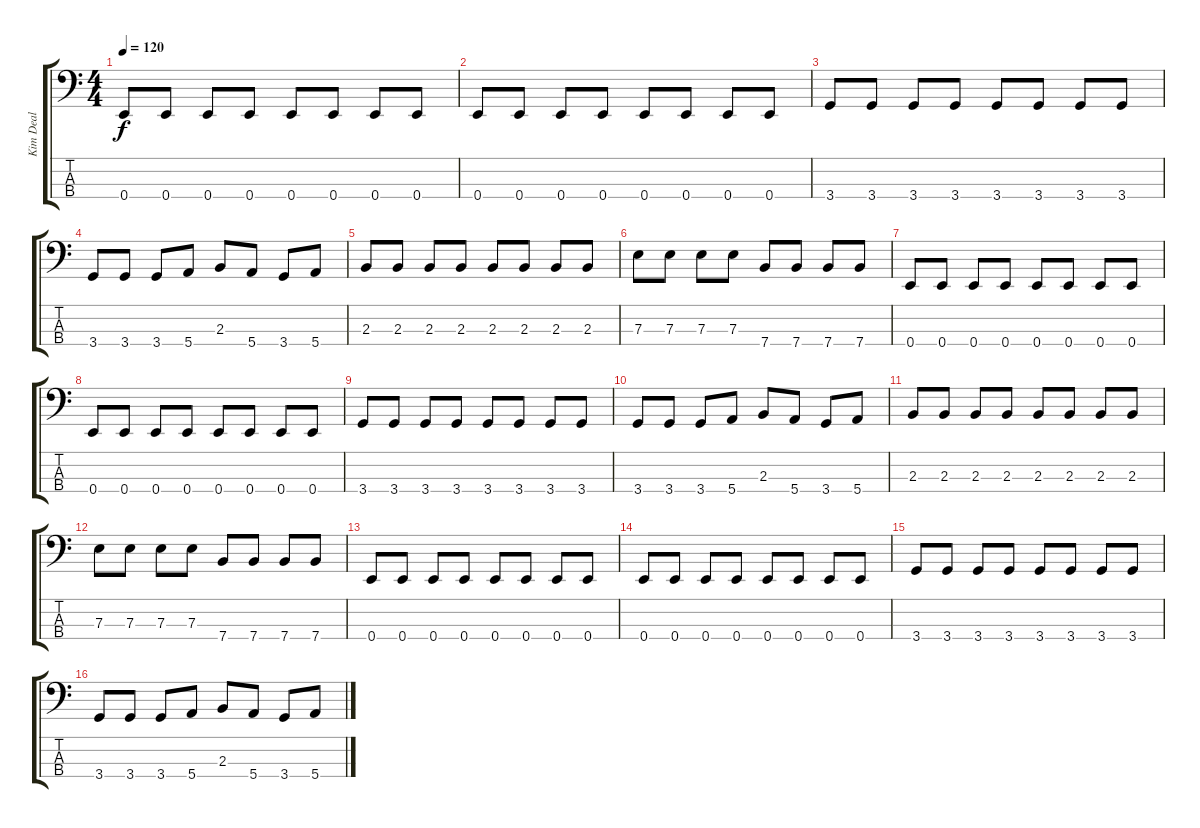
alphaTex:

\track ("Kim Deal" "Kim Deal") {instrument electricbasspick}
\staff {score tabs}
\tuning (G2 D2 A1 E1) {hide}
\ts (4 4)
\tempo 120
\clef f4
\ks c
0.4.8{dy f} 0.4.8 0.4.8 0.4.8 0.4.8 0.4.8 0.4.8 0.4.8 |
0.4.8 0.4.8 0.4.8 0.4.8 0.4.8 0.4.8 0.4.8 0.4.8 |
3.4.8 3.4.8 3.4.8 3.4.8 3.4.8 3.4.8 3.4.8 3.4.8 |
3.4.8 3.4.8 3.4.8 5.4.8 2.3.8 5.4.8 3.4.8 5.4.8 |
2.3.8 2.3.8 2.3.8 2.3.8 2.3.8 2.3.8 2.3.8 2.3.8 |
7.3.8 7.3.8 7.3.8 7.3.8 7.4.8 7.4.8 7.4.8 7.4.8 |
0.4.8 0.4.8 0.4.8 0.4.8 0.4.8 0.4.8 0.4.8 0.4.8 |
0.4.8 0.4.8 0.4.8 0.4.8 0.4.8 0.4.8 0.4.8 0.4.8 |
3.4.8 3.4.8 3.4.8 3.4.8 3.4.8 3.4.8 3.4.8 3.4.8 |
3.4.8 3.4.8 3.4.8 5.4.8 2.3.8 5.4.8 3.4.8 5.4.8 |
2.3.8 2.3.8 2.3.8 2.3.8 2.3.8 2.3.8 2.3.8 2.3.8 |
7.3.8 7.3.8 7.3.8 7.3.8 7.4.8 7.4.8 7.4.8 7.4.8 |
0.4.8 0.4.8 0.4.8 0.4.8 0.4.8 0.4.8 0.4.8 0.4.8 |
0.4.8 0.4.8 0.4.8 0.4.8 0.4.8 0.4.8 0.4.8 0.4.8 |
3.4.8 3.4.8 3.4.8 3.4.8 3.4.8 3.4.8 3.4.8 3.4.8 |
3.4.8 3.4.8 3.4.8 5.4.8 2.3.8 5.4.8 3.4.8 5.4.8
